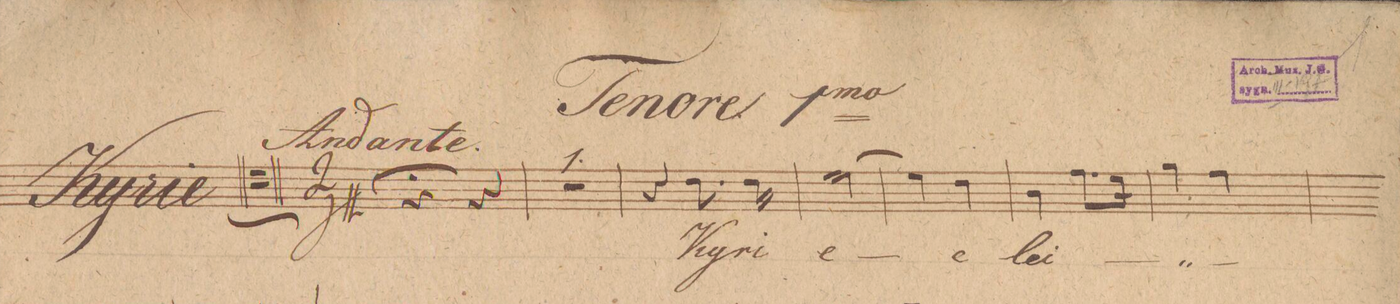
**kern	**text
*I"Tenore 1mo	*
*clefC4	*
*k[]	*
*M2/4	*
4r;	.
4r	.
=2	=2
2r	.
=3	=3
4r	.
*8\right	*
8.c\	Ky-
*16\right	*
16c\	-ri-
=4	=4
*2\right	*
[2d\	-e
=5	=5
*4\right	*
4d\]	.
4c\	e-
=6	=6
4A\	-lei-
8.e\L	.
16d\Jk	.
=7	=7
4f\	.
4e\	.
=8	=8
*-	*-
